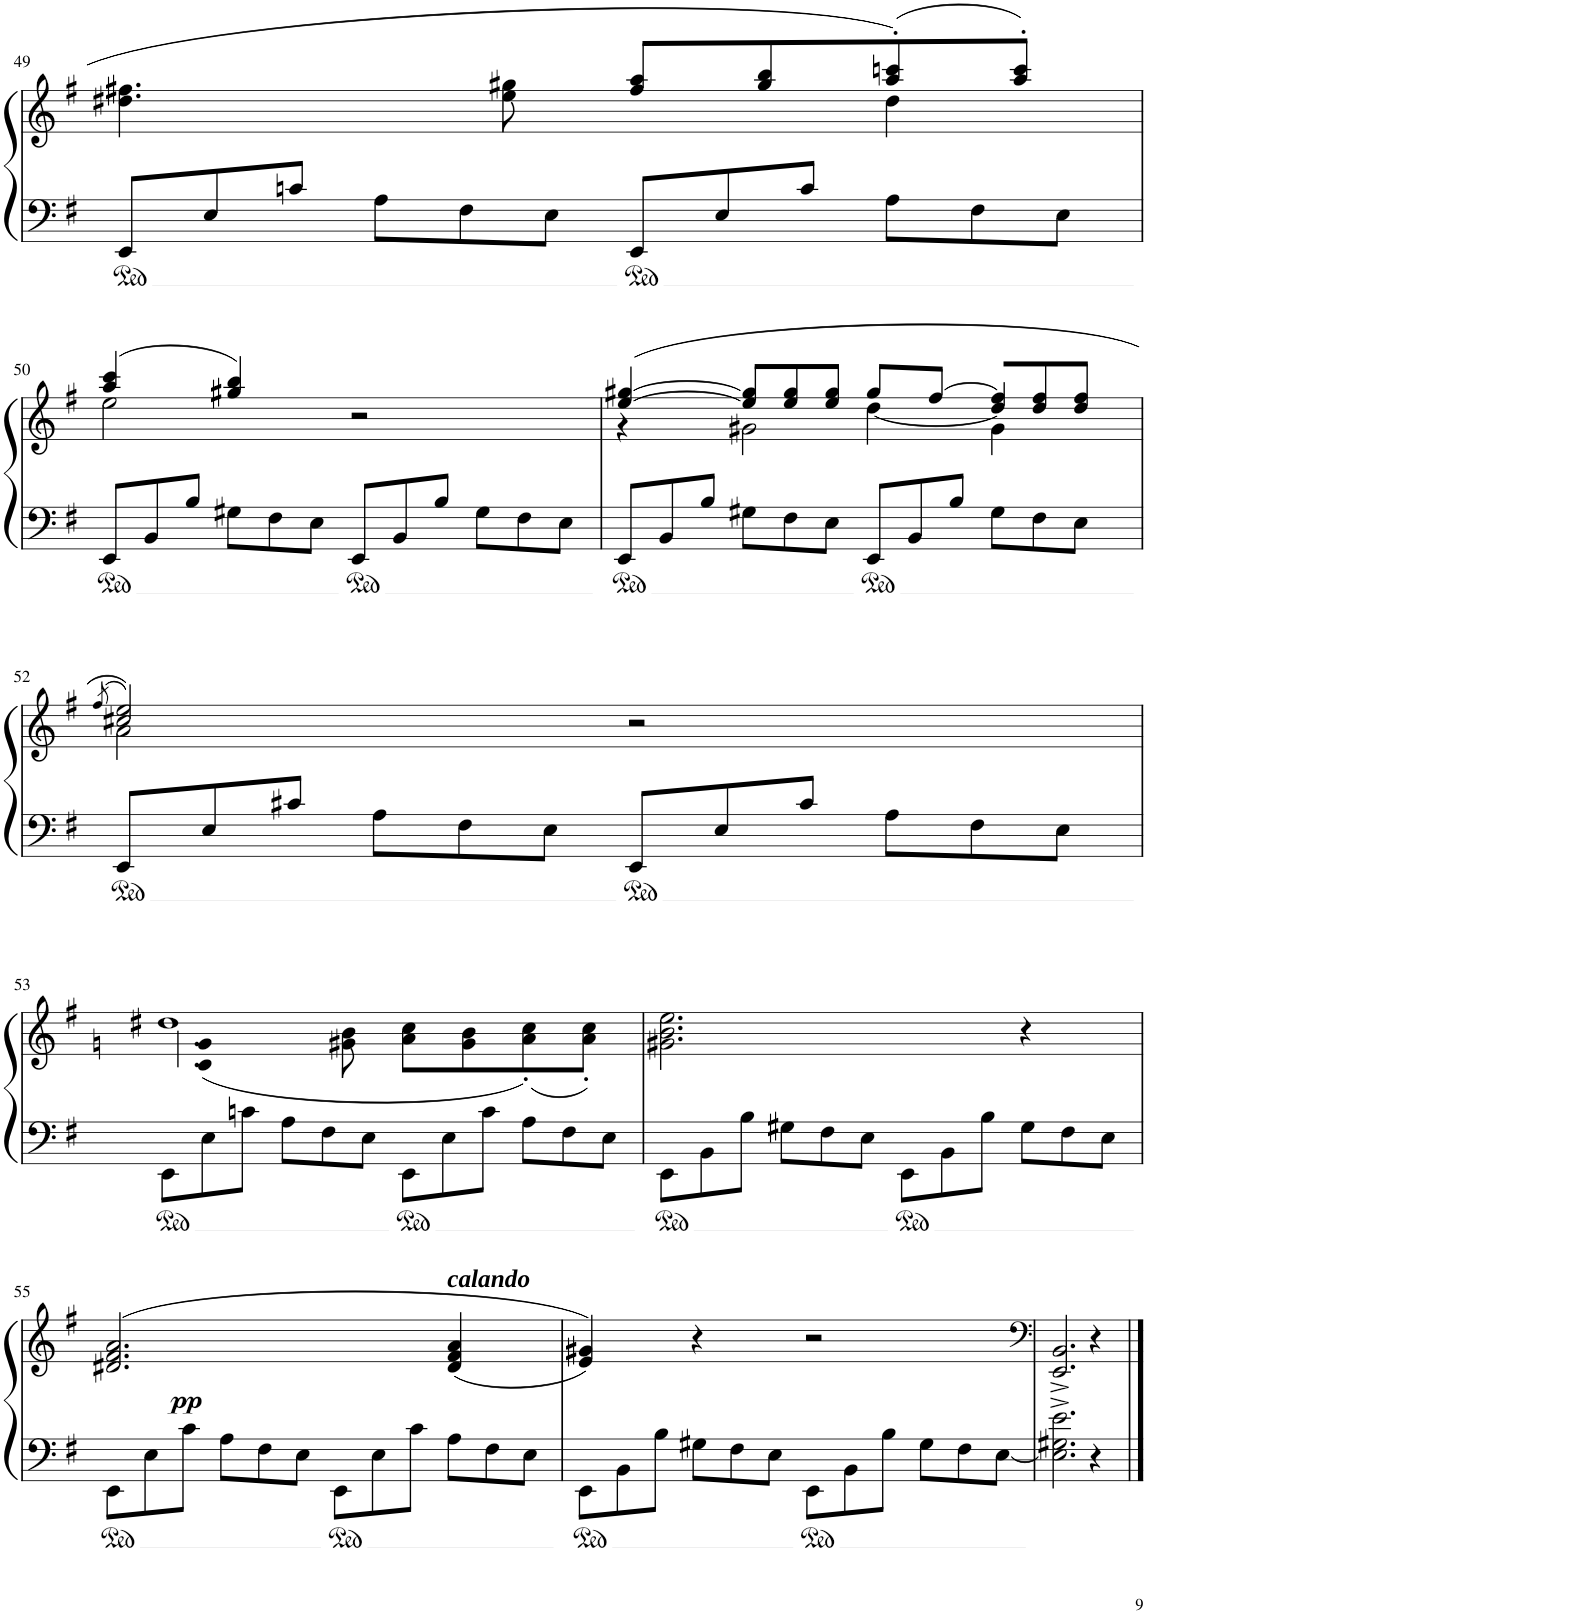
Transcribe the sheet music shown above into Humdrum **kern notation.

**kern	**kern	**dynam
*part1	*part1	*part1
*staff2	*staff1	*staff1/2
*I"Piano	*	*
*I'Pno	*	*
!!LO:PB:g=z
*clefF4	*clefG2	*
*k[f#]	*k[f#]	*
*M4/4	*M4/4	*
*met(c)	*met(c)	*
*Xtuplet	*	*
=49	=49	=49
*	*^	*
12EE/L	4.dd#X\ 4.ff#X\	2.ryy	.
12E/	.	.	.
12cn/J	.	.	.
12A\L	.	.	.
12F#\	.	.	.
.	8ee\ 8gg#X\	.	.
12E\J	.	.	.
12EE/L	8ff#/ 8aa/L	.	.
12E/	.	.	.
.	8gg#/ 8bb/	.	.
12c/J	.	.	.
12A\L	(>8aa/' 8cccn/'	4dd#\	.
12F#\	.	.	.
.	8aa/' 8ccc/'J)	.	.
12E\J	.	.	.
!!LO:LB:g=z	!!
=50	=50	=50	=50
12EE/L	(4aa/ 4ccc/	2ee\	.
12BB/	.	.	.
12B/J	.	.	.
12G#X\L	4gg#X/ 4bb/)	.	.
12F#\	.	.	.
12E\J	.	.	.
12EE/L	2r	2ryy	.
12BB/	.	.	.
12B/J	.	.	.
12G#\L	.	.	.
12F#\	.	.	.
12E\J	.	.	.
=51	=51	=51	=51
*	*^	*^	*
12EE/L	([4ee/ [4gg#X/	4r	4...ryy	2ryy	.
12BB/	.	.	.	.	.
12B/J	.	.	.	.	.
*	*Xtuplet	*	*	*	*
12G#X\L	12ee/] 12gg#/]L	2g#X\	.	.	.
12F#\	12ee/ 12gg#/	.	.	.	.
12E\J	12ee/ 12gg#/J	.	.	.	.
12EE/L	8gg#/L	.	12ryy@	[4dd\	.
12BB/	.	.	24ryy@	.	.
.	[8ff#/J	.	24ryy@	.	.
12B/J	.	.	12ryy@	.	.
12G#\L	12ff#L]	4g#\	12ryy@	12.dd/]	.
12F#\	12dd/ 12ff#/	.	24ryy@	.	.
.	.	.	24ryy@	12.ryy	.
12E\J	12dd/ 12ff#/J	.	36...ryy@	.	.
.	.	.	32ff#!	.	.
*	*v	*v	*v	*v	*
!!LO:LB:g=z
=52	=52	=52
.	(>8qff#/	.
*	*^	*
12EE/L	2cc#X/ 2ee/))	2a\	.
12E/	.	.	.
12c#X/J	.	.	.
12A\L	.	.	.
12F#\	.	.	.
12E\J	.	.	.
12EE/L	2r	2ryy	.
12E/	.	.	.
12c#/J	.	.	.
12A\L	.	.	.
12F#\	.	.	.
12E\J	.	.	.
!!LO:LB:g=z	!!
=53	=53	=53	=53
12EE\L	1dd#X	(4.a\ 4.ccn\	.
12E\	.	.	.
12cn\J	.	.	.
12A\L	.	.	.
12F#\	.	.	.
.	.	8g#X\ 8b\	.
12E\J	.	.	.
12EE\L	.	8a\ 8cc\L	.
12E\	.	.	.
.	.	8g#\ 8b\	.
12c\J	.	.	.
12A\L	.	(8a\' 8cc\')	.
12F#\	.	.	.
.	.	8a\' 8cc\'J)	.
12E\J	.	.	.
*	*v	*v	*
=54	=54	=54
12EE\L	2.g#X\ 2.b\ 2.ee\	.
12BB\	.	.
12B\J	.	.
12G#X\L	.	.
12F#\	.	.
12E\J	.	.
12EE\L	.	.
12BB\	.	.
12B\J	.	.
12G#\L	4r	.
12F#\	.	.
12E\J	.	.
!!LO:LB:g=z
=55	=55	=55
!	!	!LO:DY:b
12EE\L	(>2.d#X/ 2.f#/ 2.a/	pp
12E\	.	.
12c\J	.	.
12A\L	.	.
12F#\	.	.
12E\J	.	.
12EE\L	.	.
12E\	.	.
12c\J	.	.
!	!LO:TX:a:Bi:t=calando	!
12A\L	(4d#/ 4f#/ 4a/	.
12F#\	.	.
12E\J	.	.
=56	=56	=56
12EE\L	4e/ 4g#X/))	.
12BB\	.	.
12B\J	.	.
12G#X\L	4r	.
12F#\	.	.
12E\J	.	.
12EE\L	2r	.
12BB\	.	.
12B\J	.	.
12G#\L	.	.
12F#\	.	.
[<12E\J	.	.
=57	=57	=57
*	*clefF4	*
2.E\]^ 2.G#X\^ 2.e\^	2.EE/^ 2.BB/^	.
4r	4r	.
==	==	==
*-	*-	*-
